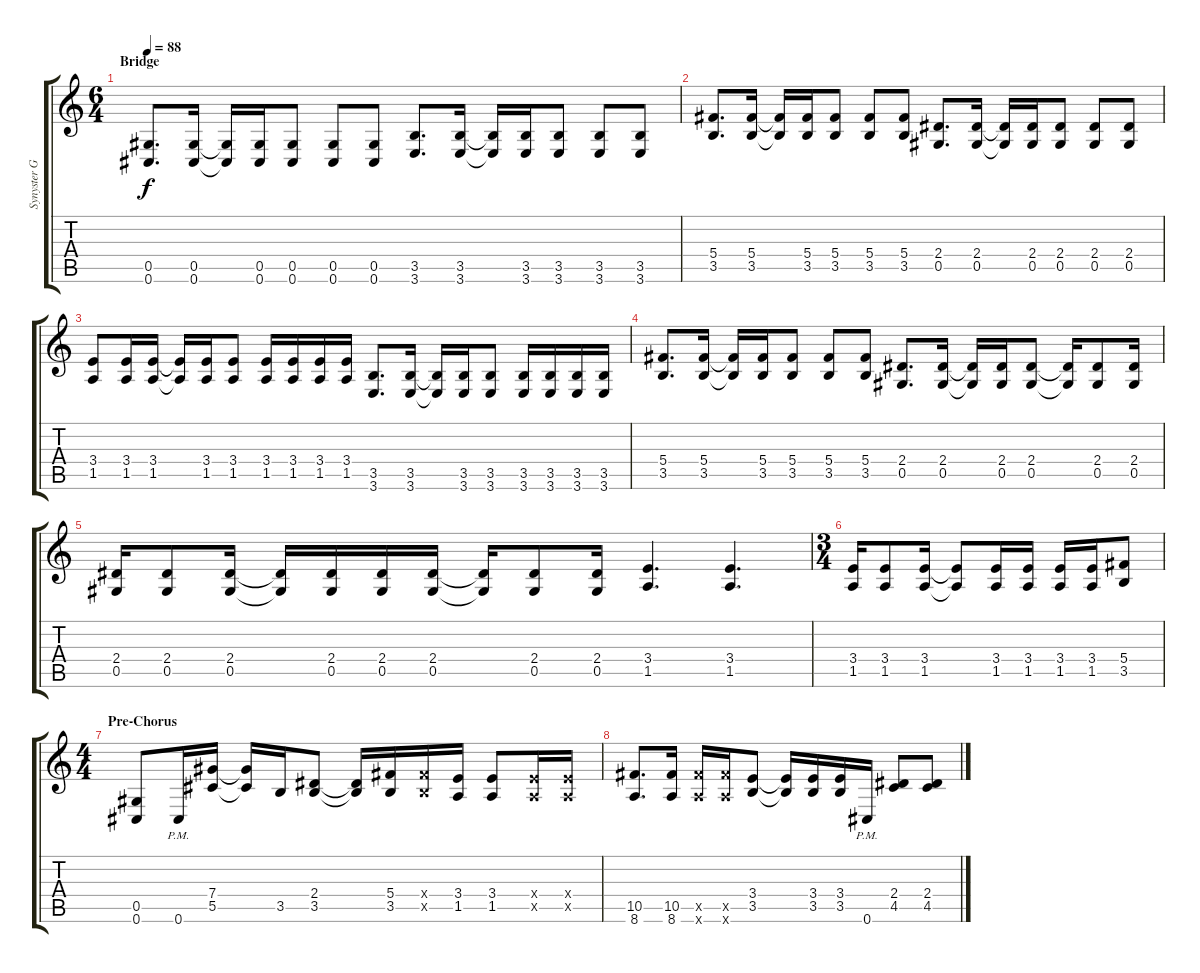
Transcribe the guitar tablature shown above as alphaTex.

\track ("Synyster Gates (Rhythm)" "Synyster G") {instrument distortionguitar}
\staff {score tabs}
\tuning (Eb4 Bb3 Gb3 Db3 Ab2 Db2) {hide}
\ts (6 4)
\section ("" "Bridge")
\tempo 88
\clef g2
\ks c
(0.5 0.6).8{d dy f} (0.5 0.6).16 (0.5{t} 0.6{t}).16 (0.5 0.6).16 (0.5 0.6).8 (0.5 0.6).8 (0.5 0.6).8 (3.5 3.6).8{d} (3.5 3.6).16 (3.5{t} 3.6{t}).16 (3.5 3.6).16 (3.5 3.6).8 (3.5 3.6).8 (3.5 3.6).8 |
(5.4 3.5).8{d} (5.4 3.5).16 (5.4{t} 3.5{t}).16 (5.4 3.5).16 (5.4 3.5).8 (5.4 3.5).8 (5.4 3.5).8 (2.4 0.5).8{d} (2.4 0.5).16 (2.4{t} 0.5{t}).16 (2.4 0.5).16 (2.4 0.5).8 (2.4 0.5).8 (2.4 0.5).8 |
(3.4 1.5).8 (3.4 1.5).16 (3.4 1.5).16 (3.4{t} 1.5{t}).16 (3.4 1.5).16 (3.4 1.5).8 (3.4 1.5).16 (3.4 1.5).16 (3.4 1.5).16 (3.4 1.5).16 (3.5 3.6).8{d} (3.5 3.6).16 (3.5{t} 3.6{t}).16 (3.5 3.6).16 (3.5 3.6).8 (3.5 3.6).16 (3.5 3.6).16 (3.5 3.6).16 (3.5 3.6).16 |
(5.4 3.5).8{d} (5.4 3.5).16 (5.4{t} 3.5{t}).16 (5.4 3.5).16 (5.4 3.5).8 (5.4 3.5).8 (5.4 3.5).8 (2.4 0.5).8{d} (2.4 0.5).16 (2.4{t} 0.5{t}).16 (2.4 0.5).16 (2.4 0.5).8 (2.4{t} 0.5{t}).16 (2.4 0.5).8 (2.4 0.5).16 |
(2.4 0.5).16 (2.4 0.5).8 (2.4 0.5).16 (2.4{t} 0.5{t}).16 (2.4 0.5).16 (2.4 0.5).16 (2.4 0.5).16 (2.4{t} 0.5{t}).16 (2.4 0.5).8 (2.4 0.5).16 (3.4 1.5).4{d} (3.4 1.5).4{d} |
\ts (3 4)
(3.4 1.5).16 (3.4 1.5).8 (3.4 1.5).16 (3.4{t} 1.5{t}).8 (3.4 1.5).16 (3.4 1.5).16 (3.4 1.5).16 (3.4 1.5).16 (5.4 3.5).8 |
\ts (4 4)
\section ("" "Pre-Chorus")
(0.5 0.6).8 0.6{pm}.16 (7.4 5.5).16 (7.4{t} 5.5{t}).16 3.5.16 (2.4 3.5).8 (2.4{t} 3.5{t}).16 (5.4 3.5).16 (5.4{x} 3.5{x}).16 (3.4 1.5).16 (3.4 1.5).8 (3.4{x} 1.5{x}).16 (3.4{x} 1.5{x}).16 |
(10.5 8.6).8{d} (10.5 8.6).16 (10.5{x} 8.6{x}).16 (10.5{x} 8.6{x}).16 (3.4 3.5).8 (3.4{t} 3.5{t}).16 (3.4 3.5).16 (3.4 3.5).16 0.6{pm}.16 (2.4 4.5).8 (2.4 4.5{ss}).8
